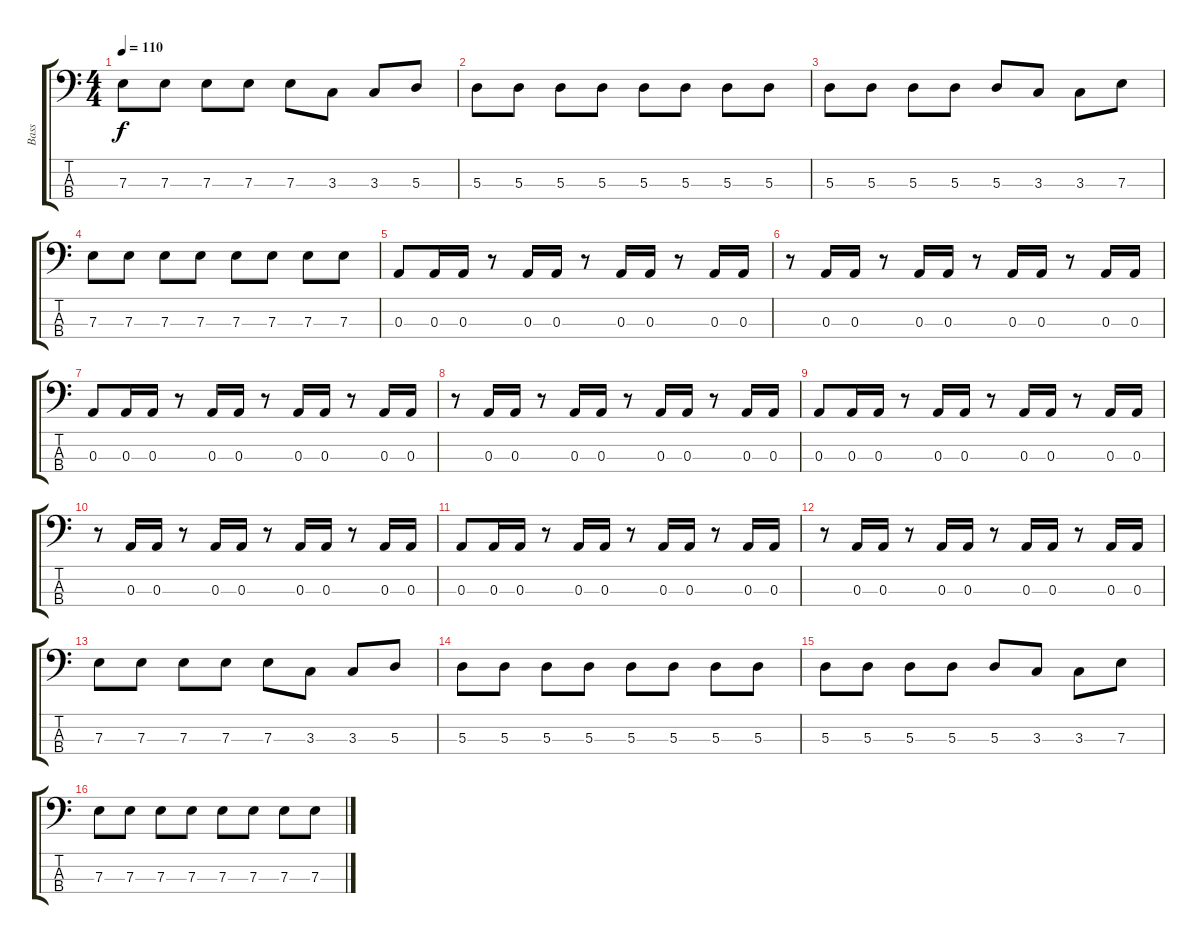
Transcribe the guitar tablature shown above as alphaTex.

\track ("Bass" "Bass") {instrument slapbass1}
\staff {score tabs}
\tuning (G2 D2 A1 E1) {hide}
\ts (4 4)
\tempo 110
\clef f4
\ks c
7.3.8{dy f} 7.3.8 7.3.8 7.3.8 7.3.8 3.3.8 3.3.8 5.3.8 |
5.3.8 5.3.8 5.3.8 5.3.8 5.3.8 5.3.8 5.3.8 5.3.8 |
5.3.8 5.3.8 5.3.8 5.3.8 5.3.8 3.3.8 3.3.8 7.3.8 |
7.3.8 7.3.8 7.3.8 7.3.8 7.3.8 7.3.8 7.3.8 7.3.8 |
0.3.8 0.3.16 0.3.16 r.8 0.3.16 0.3.16 r.8 0.3.16 0.3.16 r.8 0.3.16 0.3.16 |
r.8 0.3.16 0.3.16 r.8 0.3.16 0.3.16 r.8 0.3.16 0.3.16 r.8 0.3.16 0.3.16 |
0.3.8 0.3.16 0.3.16 r.8 0.3.16 0.3.16 r.8 0.3.16 0.3.16 r.8 0.3.16 0.3.16 |
r.8 0.3.16 0.3.16 r.8 0.3.16 0.3.16 r.8 0.3.16 0.3.16 r.8 0.3.16 0.3.16 |
0.3.8 0.3.16 0.3.16 r.8 0.3.16 0.3.16 r.8 0.3.16 0.3.16 r.8 0.3.16 0.3.16 |
r.8 0.3.16 0.3.16 r.8 0.3.16 0.3.16 r.8 0.3.16 0.3.16 r.8 0.3.16 0.3.16 |
0.3.8 0.3.16 0.3.16 r.8 0.3.16 0.3.16 r.8 0.3.16 0.3.16 r.8 0.3.16 0.3.16 |
r.8 0.3.16 0.3.16 r.8 0.3.16 0.3.16 r.8 0.3.16 0.3.16 r.8 0.3.16 0.3.16 |
7.3.8 7.3.8 7.3.8 7.3.8 7.3.8 3.3.8 3.3.8 5.3.8 |
5.3.8 5.3.8 5.3.8 5.3.8 5.3.8 5.3.8 5.3.8 5.3.8 |
5.3.8 5.3.8 5.3.8 5.3.8 5.3.8 3.3.8 3.3.8 7.3.8 |
7.3.8 7.3.8 7.3.8 7.3.8 7.3.8 7.3.8 7.3.8 7.3.8
